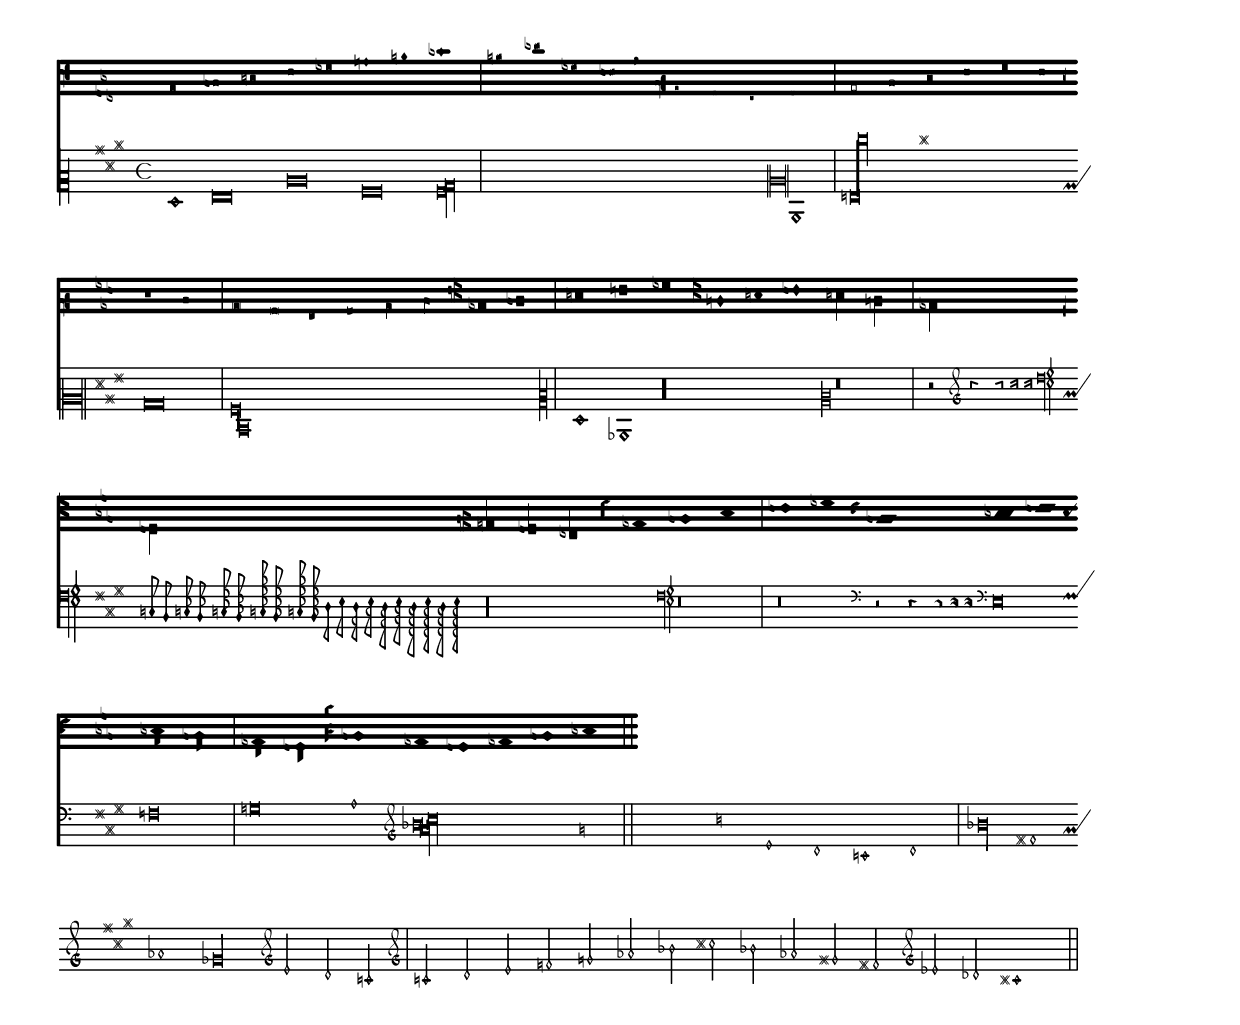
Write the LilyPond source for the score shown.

%% Do not edit this file; it is auto-generated from LSR http://lsr.dsi.unimi.it
%% This file is in the public domain.
\version "2.11.62"

\header {
  lsrtags = "ancient-notation"

  texidoces = "
Aquí se muestran muchos (¿o quizá todos?) de los símbolos que
están contemplados por la capacidad de LilyPond para la música
antigua.
"

  doctitlees = "Tipografía de música antigua"

  texidoc = "
Shown here are many (all?) of the symbols that are included in
LilyPond's support for ancient notation.



"
  doctitle = "Ancient fonts"
} % begin verbatim

upperStaff = \new VaticanaStaff = "upperStaff" <<
  \context VaticanaVoice <<
    \transpose c c {
      
      \override NoteHead #'style = #'vaticana.punctum
      \key es \major
      \clef "vaticana-fa2"
      c1 des e f ges
      
      \override NoteHead #'style = #'vaticana.inclinatum
      a! b ces'
      \bar "|"
      % \break % 1 (8*1)
      
      \override NoteHead #'style = #'vaticana.quilisma
      b! des'! ges! fes!
      \breathe
      \clef "vaticana-fa1"
      \override NoteHead #'style = #'vaticana.plica
      es d
      \override NoteHead #'style = #'vaticana.reverse.plica
      c d
      \bar "|"
      % \break %2 (8*1)
      
      \override NoteHead #'style = #'vaticana.punctum.cavum
      es f
      \override NoteHead #'style = #'vaticana.lpes
      g as
      \override NoteHead #'style = #'vaticana.upes
      bes as
      \override NoteHead #'style = #'vaticana.vupes
      g f
      \override NoteHead #'style = #'vaticana.linea.punctum
      \once \override Staff.BarLine #'bar-size = #2.0 \bar "|"
      % \break % 3 (8*1)
      
      es d
      \override NoteHead #'style = #'vaticana.epiphonus
      c d
      \override NoteHead #'style = #'vaticana.cephalicus
      es f
      
      \override Staff.KeySignature #'glyph-name-alist = #alteration-medicaea-glyph-name-alist
      \override Staff.Accidental #'glyph-name-alist = #alteration-medicaea-glyph-name-alist
      \override Staff.Custos #'style = #'medicaea
      \override NoteHead #'style = #'medicaea.punctum
      \clef "medicaea-fa2"
      ces des
      \bar "|"
      % \break % 4 (8*1)
      
      e! f! ges
      \clef "medicaea-do2"
      \override NoteHead #'style = #'medicaea.inclinatum
      a! b! ces'
      \override NoteHead #'style = #'medicaea.virga
      b! a!
      \bar "|"
      % \break % 5 (8*1)
      
      ges fes
      \clef "medicaea-fa1"
      \override NoteHead #'style = #'medicaea.rvirga
      e des ces
      
      \override Staff.KeySignature #'glyph-name-alist = #alteration-hufnagel-glyph-name-alist
      \override Staff.Accidental #'glyph-name-alist = #alteration-hufnagel-glyph-name-alist
      \override Staff.Custos #'style = #'hufnagel
      \override NoteHead #'style = #'hufnagel.punctum
      \clef "hufnagel-fa2"
      ces des es
      \bar "|"
      % \break % 6 (8*1)
      
      fes ges
      \clef "hufnagel-do2"
      \override NoteHead #'style = #'hufnagel.lpes
      as! bes! ces'
      \override NoteHead #'style = #'hufnagel.virga
      bes! as!
      \bar "|"
      % \break % 7 (8*1)
      
      ges! fes!
      \clef "hufnagel-do-fa"
      \override NoteHead #'style = #'hufnagel.punctum
      es! des ces des! es! fes!
      \bar "||"
      % \break % 8 (8*1)
      
      s32*1
      % \break % 12 (32*1)
    }
  >>
>>

lowerStaff = \new MensuralStaff = "lowerStaff" <<
  \context MensuralVoice <<
    \transpose c c {
      
      \key a \major
      cis'1 d'\breve gis'\breve e'\breve \[ e'\longa fis'\longa \]
      \set Staff.forceClef = ##t
      \clef "neomensural-c2"
      cis1
      \bar "|"
      % \break % 2 (16*1)
      
      \[ g\breve dis''\longa \]
      b\breve \[ a\longa d\longa \]
      \clef "petrucci-c2"
      % \break % 4 (16*1)
      
      fis1 ces1
      \clef "petrucci-c2"
      r\longa
      \set Staff.forceClef = ##t
      \clef "mensural-c2"
      r\breve
      \bar "|"
      % \break % 5 (8*1)
      
      r2
      \clef "mensural-g"
      r4 r8 r16 r16
      \override NoteHead #'style = #'mensural
      \override Rest #'style = #'mensural
      \clef "petrucci-f"
      c8 b, c16 b, c32 b, c64 b, c64 b,
      d8 e d16 e d32 e d64 e d64 e
      r\longa
      \set Staff.forceClef = ##t
      \clef "petrucci-f"
      r\breve
      \bar "|"
      % \break % 6 (8*1)
      
      r\breve 
      \clef "mensural-f"
      r2 r4 r8 r16 r16
      
      \set Staff.forceClef = ##t
      \clef "mensural-f"
      e\breve f g a1
      \clef "mensural-g"
      % \break % 7 (8*1)
      
      \[ bes'!\longa a'!\longa c''!\longa \]
      e'1 d' c' d' \bar "|"
      \bar "|"
      % \break % 9 (16*1)
      
      bes'!\longa fis'!1 as'!1 ges'!\longa % lig
      \set Staff.forceClef = ##t
      \clef "mensural-g"
      e'2 d' c' \bar "|"
      % \break % 11 (16*1)
      
      \set Staff.forceClef = ##t
      \clef "petrucci-g"
      c'2 d' e' f'
      \clef "petrucci-g"
      g' as'! bes'! cis''!
      bes'! as'! gis'! fis'!
      \set Staff.forceClef = ##t
      \clef "mensural-g"
      es'! des'! cis'!1 \bar "||"
      % \break % 12 (8*1)
    }
  >>
>>

\paper {
  line-thickness = #(/ staff-space 5.0)
}

\score {
  <<
    \upperStaff
    \lowerStaff
  >>
  \layout {
    indent = 0.0
    line-width = 17.25\cm
    \context {
      \Score
      timing = ##f
    }
    \context {
      \MensuralVoice
      \override NoteHead #'style = #'neomensural
      \override Rest #'style = #'neomensural
      \override Stem #'flag-style = #'mensural
      \override Stem #'thickness = #1.0
    }
    \context {
      \MensuralStaff
      \revert  BarLine #'transparent
      \override KeySignature #'glyph-name-alist = #alteration-mensural-glyph-name-alist
      clefGlyph = #"clefs.petrucci.c2"
    }
    \context {
      \VaticanaStaff
      \revert  BarLine #'transparent
      \override StaffSymbol #'thickness = #2.0
      \override KeySignature #'glyph-name-alist = #alteration-vaticana-glyph-name-alist
      \override Custos #'neutral-position = #4
    }
  }
}
